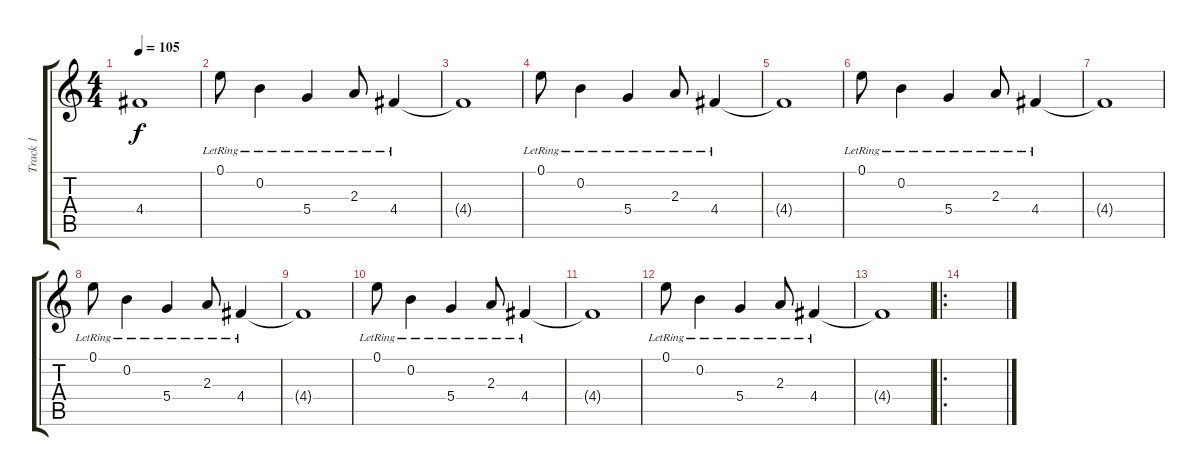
\track ("Track 1" "Track 1") {instrument acousticguitarsteel}
\staff {score tabs}
\tuning (E4 B3 G3 D3 A2 E2) {hide}
\ts (4 4)
\tempo 105
\clef g2
\ks c
4.4{t}.1{dy f} |
0.1{lr}.8 0.2{lr}.4 5.4{lr}.4 2.3{lr}.8 4.4{lr}.4 |
4.4{t}.1 |
0.1{lr}.8 0.2{lr}.4 5.4{lr}.4 2.3{lr}.8 4.4{lr}.4 |
4.4{t}.1 |
0.1{lr}.8 0.2{lr}.4 5.4{lr}.4 2.3{lr}.8 4.4{lr}.4 |
4.4{t}.1 |
0.1{lr}.8 0.2{lr}.4 5.4{lr}.4 2.3{lr}.8 4.4{lr}.4 |
4.4{t}.1 |
0.1{lr}.8 0.2{lr}.4 5.4{lr}.4 2.3{lr}.8 4.4{lr}.4 |
4.4{t}.1 |
0.1{lr}.8 0.2{lr}.4 5.4{lr}.4 2.3{lr}.8 4.4{lr}.4 |
4.4{t}.1 |
\ro
